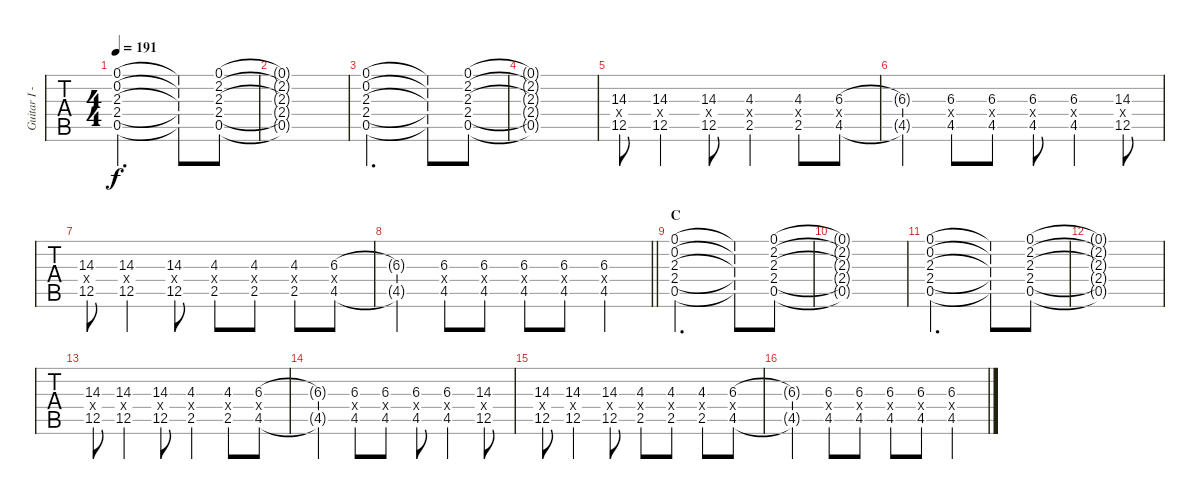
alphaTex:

\track ("Guitar I - Gotoh" "Guitar I -") {instrument distortionguitar}
\staff {tabs}
\tuning (Eb4 Bb3 Gb3 Db3 Ab2 Eb2) {hide}
\ts (4 4)
\tempo 191
\clef g2
\ks c
(0.1 0.2 2.3 2.4 0.5).2{d dy f} (0.1{t} 0.2{t} 2.3{t} 2.4{t} 0.5{t}).8 (0.1 2.2 2.3 2.4 0.5).8 |
(0.1{t} 2.2{t} 2.3{t} 2.4{t} 0.5{t}).1 |
(0.1 0.2 2.3 2.4 0.5).2{d} (0.1{t} 0.2{t} 2.3{t} 2.4{t} 0.5{t}).8 (0.1 2.2 2.3 2.4 0.5).8 |
(0.1{t} 2.2{t} 2.3{t} 2.4{t} 0.5{t}).1 |
(14.3 0.4{x} 12.5).8 (14.3 0.4{x} 12.5).4 (14.3 0.4{x} 12.5).8 (4.3 0.4{x} 2.5).4 (4.3 0.4{x} 2.5).8 (6.3 0.4{x} 4.5).8 |
(6.3{t} 4.5{t}).4 (6.3 0.4{x} 4.5).8 (6.3 0.4{x} 4.5).8 (6.3 0.4{x} 4.5).8 (6.3 0.4{x} 4.5).4 (14.3 0.4{x} 12.5).8 |
(14.3 0.4{x} 12.5).8 (14.3 0.4{x} 12.5).4 (14.3 0.4{x} 12.5).8 (4.3 0.4{x} 2.5).8 (4.3 0.4{x} 2.5).8 (4.3 0.4{x} 2.5).8 (6.3 0.4{x} 4.5).8 |
\barLineRight lightlight
(6.3{t} 4.5{t}).4 (6.3 0.4{x} 4.5).8 (6.3 0.4{x} 4.5).8 (6.3 0.4{x} 4.5).8 (6.3 0.4{x} 4.5).8 (6.3 0.4{x} 4.5).4 |
\section ("" "C")
(0.1 0.2 2.3 2.4 0.5).2{d} (0.1{t} 0.2{t} 2.3{t} 2.4{t} 0.5{t}).8 (0.1 2.2 2.3 2.4 0.5).8 |
(0.1{t} 2.2{t} 2.3{t} 2.4{t} 0.5{t}).1 |
(0.1 0.2 2.3 2.4 0.5).2{d} (0.1{t} 0.2{t} 2.3{t} 2.4{t} 0.5{t}).8 (0.1 2.2 2.3 2.4 0.5).8 |
(0.1{t} 2.2{t} 2.3{t} 2.4{t} 0.5{t}).1 |
(14.3 0.4{x} 12.5).8 (14.3 0.4{x} 12.5).4 (14.3 0.4{x} 12.5).8 (4.3 0.4{x} 2.5).4 (4.3 0.4{x} 2.5).8 (6.3 0.4{x} 4.5).8 |
(6.3{t} 4.5{t}).4 (6.3 0.4{x} 4.5).8 (6.3 0.4{x} 4.5).8 (6.3 0.4{x} 4.5).8 (6.3 0.4{x} 4.5).4 (14.3 0.4{x} 12.5).8 |
(14.3 0.4{x} 12.5).8 (14.3 0.4{x} 12.5).4 (14.3 0.4{x} 12.5).8 (4.3 0.4{x} 2.5).8 (4.3 0.4{x} 2.5).8 (4.3 0.4{x} 2.5).8 (6.3 0.4{x} 4.5).8 |
(6.3{t} 4.5{t}).4 (6.3 0.4{x} 4.5).8 (6.3 0.4{x} 4.5).8 (6.3 0.4{x} 4.5).8 (6.3 0.4{x} 4.5).8 (6.3 0.4{x} 4.5).4
